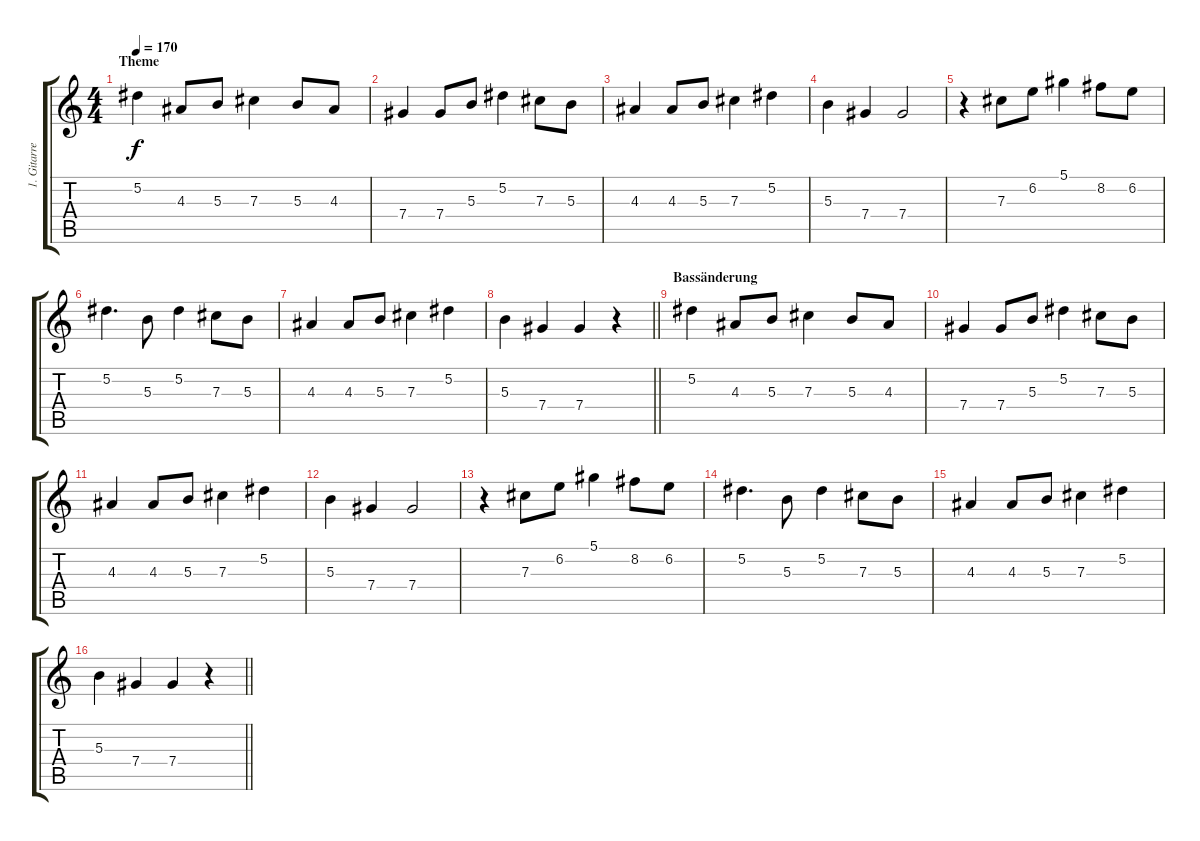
\track ("1. Gitarre" "1. Gitarre") {instrument overdrivenguitar}
\staff {score tabs}
\tuning (Eb4 Bb3 Gb3 Db3 Ab2 Eb2) {hide}
\ts (4 4)
\section ("" "Theme")
\tempo 170
\clef g2
\ks c
5.2.4{dy f} 4.3.8 5.3.8 7.3.4 5.3.8 4.3.8 |
7.4.4 7.4.8 5.3.8 5.2.4 7.3.8 5.3.8 |
4.3.4 4.3.8 5.3.8 7.3.4 5.2.4 |
5.3.4 7.4.4 7.4.2 |
r.4 7.3.8 6.2.8 5.1.4 8.2.8 6.2.8 |
5.2.4{d} 5.3.8 5.2.4 7.3.8 5.3.8 |
4.3.4 4.3.8 5.3.8 7.3.4 5.2.4 |
\barLineRight lightlight
5.3.4 7.4.4 7.4.4 r.4 |
\section ("" "Bassänderung")
5.2.4 4.3.8 5.3.8 7.3.4 5.3.8 4.3.8 |
7.4.4 7.4.8 5.3.8 5.2.4 7.3.8 5.3.8 |
4.3.4 4.3.8 5.3.8 7.3.4 5.2.4 |
5.3.4 7.4.4 7.4.2 |
r.4 7.3.8 6.2.8 5.1.4 8.2.8 6.2.8 |
5.2.4{d} 5.3.8 5.2.4 7.3.8 5.3.8 |
4.3.4 4.3.8 5.3.8 7.3.4 5.2.4 |
\barLineRight lightlight
5.3.4 7.4.4 7.4.4 r.4
